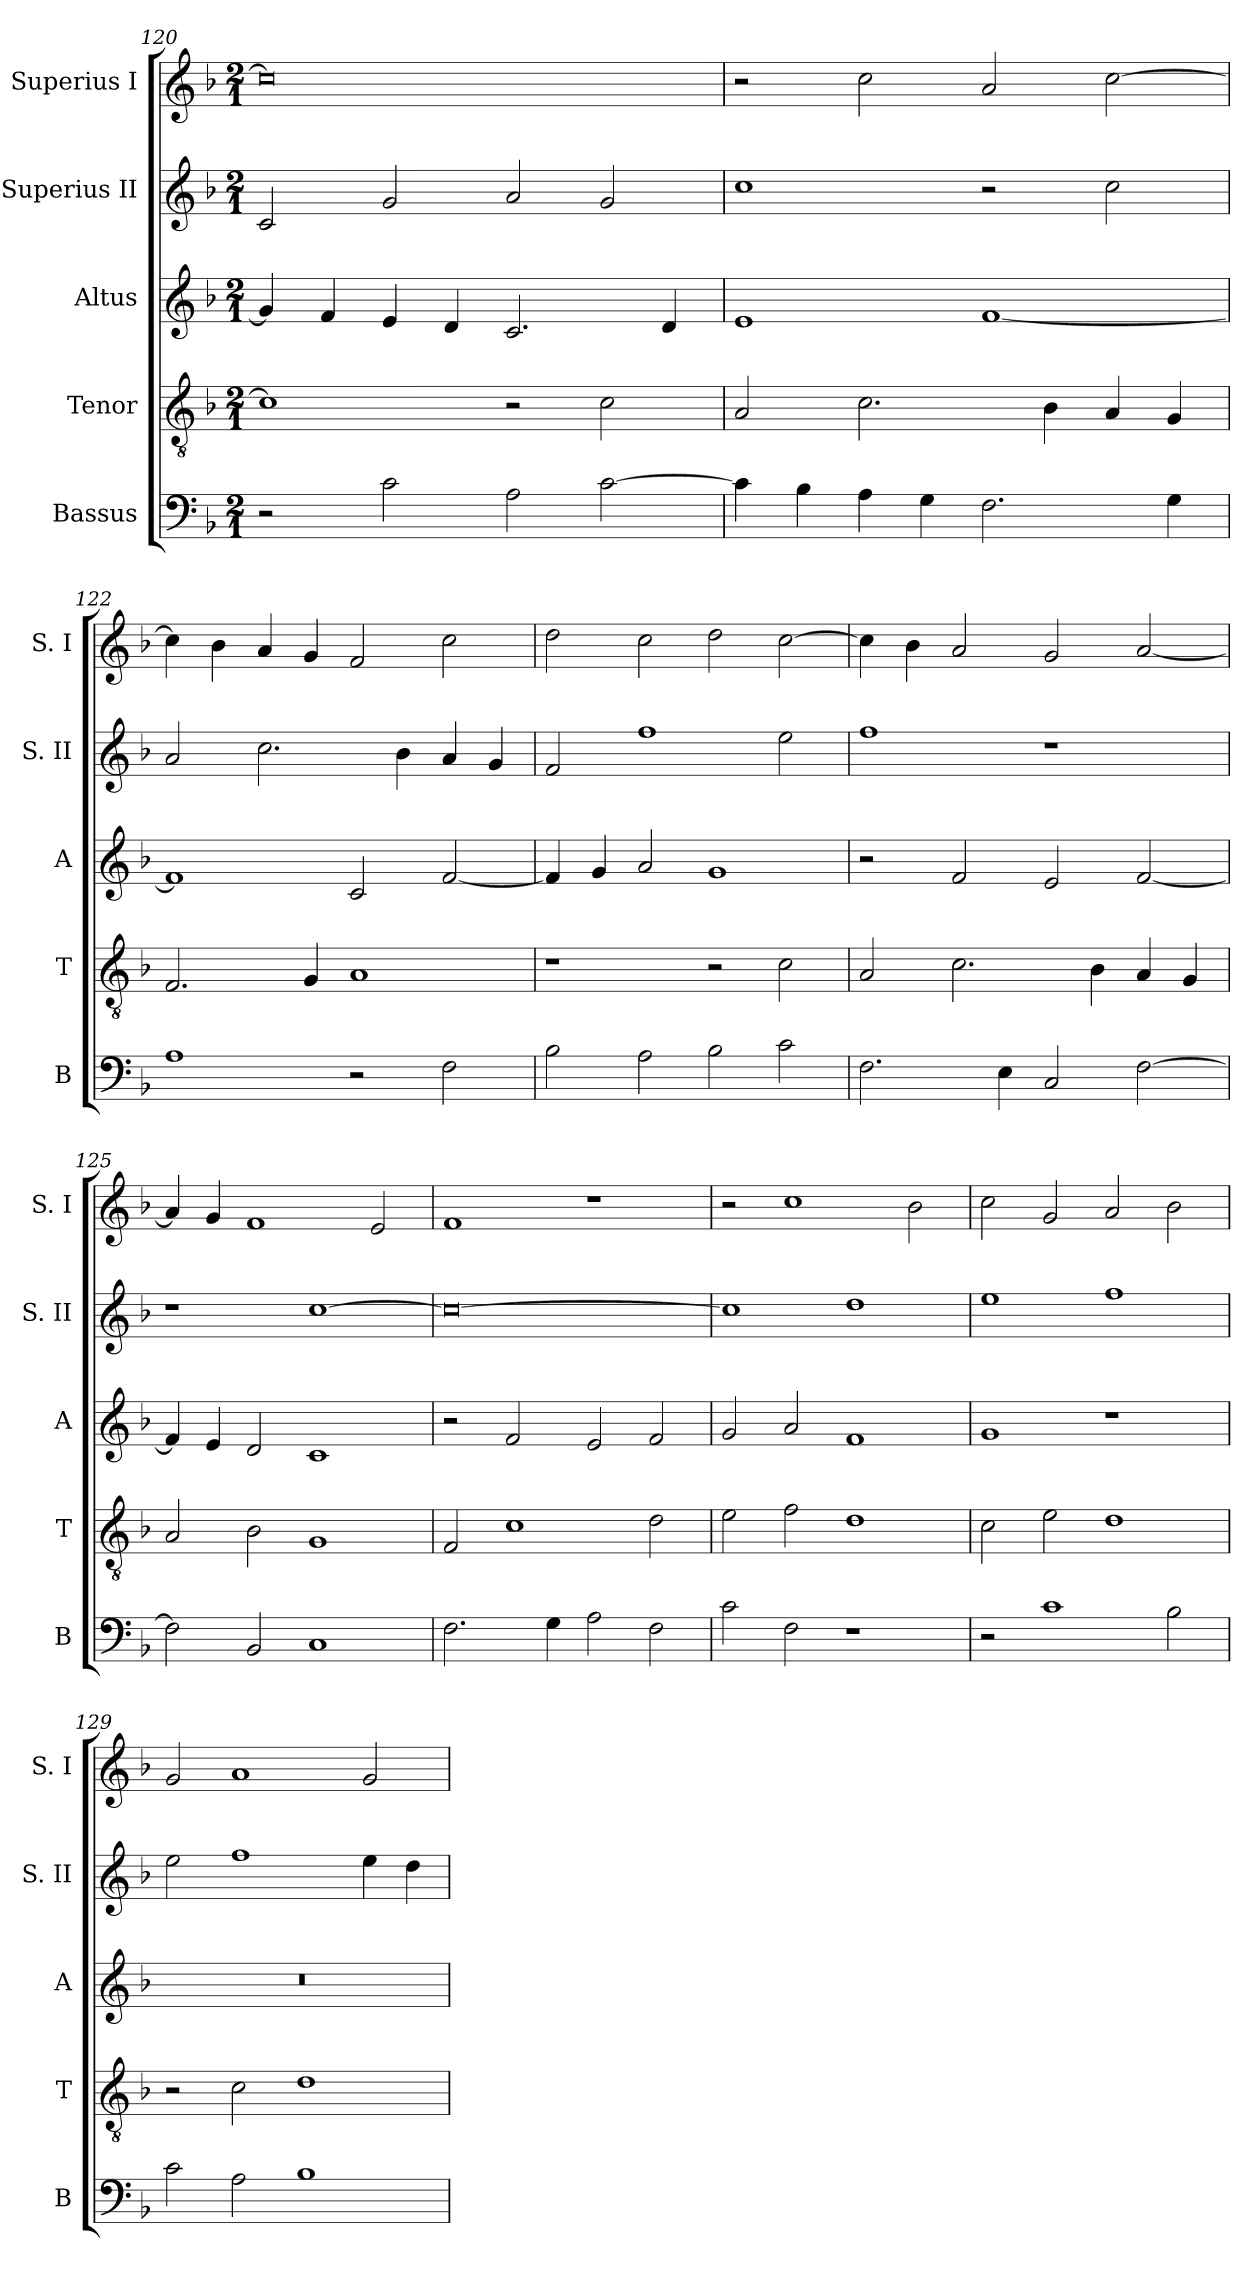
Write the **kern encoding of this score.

**kern	**kern	**kern	**kern	**kern
*part5	*part4	*part3	*part2	*part1
*staff5	*staff4	*staff3	*staff2	*staff1
*I"Bassus	*I"Tenor	*I"Altus	*I"Superius II	*I"Superius I
*I'B	*I'T	*I'A	*I'S. II	*I'S. I
*clefF4	*clefGv2	*clefG2	*clefG2	*clefG2
*k[b-]	*k[b-]	*k[b-]	*k[b-]	*k[b-]
*F:	*F:	*F:	*F:	*F:
*M2/1	*M2/1	*M2/1	*M2/1	*M2/1
=120	=120	=120	=120	=120
2r	1c]	4g]	2c	0cc]
.	.	4f	.	.
2c	.	4e	2g	.
.	.	4d	.	.
2A	2r	2.c	2a	.
[2c	2c	.	2g	.
.	.	4d	.	.
=121	=121	=121	=121	=121
4c]	2A	1e	1cc	2r
4B-	.	.	.	.
4A	2.c	.	.	2cc
4G	.	.	.	.
2.F	.	[1f	2r	2a
.	4B-	.	.	.
.	4A	.	2cc	[2cc
4G	4G	.	.	.
=122	=122	=122	=122	=122
1A	2.F	1f]	2a	4cc]
.	.	.	.	4b-
.	.	.	2.cc	4a
.	4G	.	.	4g
2r	1A	2c	.	2f
.	.	.	4b-	.
2F	.	[2f	4a	2cc
.	.	.	4g	.
=123	=123	=123	=123	=123
2B-	1r	4f]	2f	2dd
.	.	4g	.	.
2A	.	2a	1ff	2cc
2B-	2r	1g	.	2dd
2c	2c	.	2ee	[2cc
=124	=124	=124	=124	=124
2.F	2A	2r	1ff	4cc]
.	.	.	.	4b-
.	2.c	2f	.	2a
4E	.	.	.	.
2C	.	2e	1r	2g
.	4B-	.	.	.
[2F	4A	[2f	.	[2a
.	4G	.	.	.
=125	=125	=125	=125	=125
2F]	2A	4f]	1r	4a]
.	.	4e	.	4g
2BB-	2B-	2d	.	1f
1C	1G	1c	[1cc	.
.	.	.	.	2e
=126	=126	=126	=126	=126
2.F	2F	2r	0cc_	1f
.	1c	2f	.	.
4G	.	.	.	.
2A	.	2e	.	1r
2F	2d	2f	.	.
=127	=127	=127	=127	=127
2c	2e	2g	1cc]	2r
2F	2f	2a	.	1cc
1r	1d	1f	1dd	.
.	.	.	.	2b-
=128	=128	=128	=128	=128
2r	2c	1g	1ee	2cc
1c	2e	.	.	2g
.	1d	1r	1ff	2a
2B-	.	.	.	2b-
=129	=129	=129	=129	=129
2c	2r	0r	2ee	2g
2A	2c	.	1ff	1a
1B-	1d	.	.	.
.	.	.	4ee	2g
.	.	.	4dd	.
=	=	=	=	=
*-	*-	*-	*-	*-
